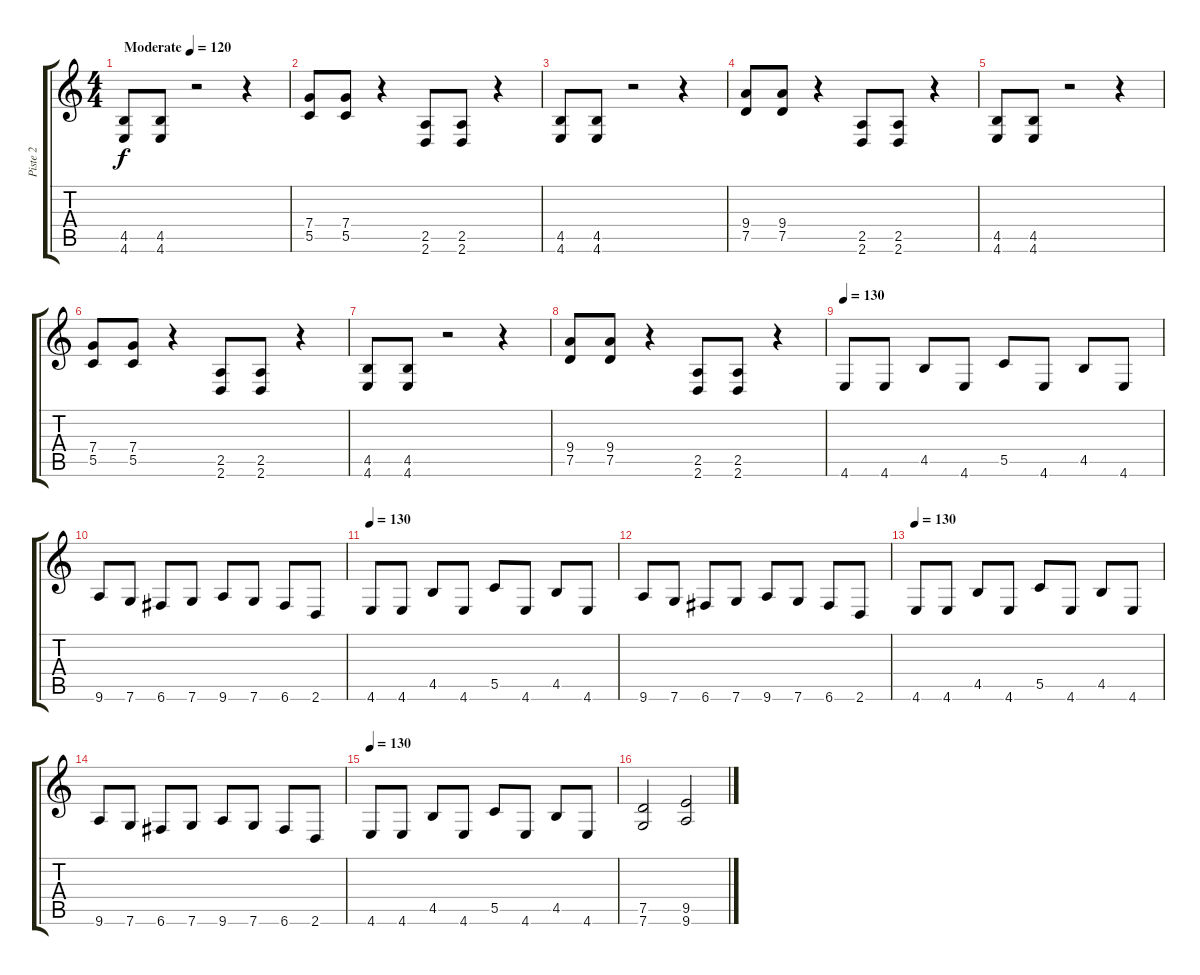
\track ("Piste 2" "Piste 2") {instrument distortionguitar}
\staff {score tabs}
\tuning (D4 A3 F3 C3 G2 C2) {hide}
\ts (4 4)
\tempo (120 "Moderate")
\clef g2
\ks c
(4.5 4.6).8{dy f instrument distortionguitar} (4.5 4.6).8 r.2 r.4 |
(7.4 5.5).8 (7.4 5.5).8 r.4 (2.5 2.6).8 (2.5 2.6).8 r.4 |
(4.5 4.6).8 (4.5 4.6).8 r.2 r.4 |
(9.4 7.5).8 (9.4 7.5).8 r.4 (2.5 2.6).8 (2.5 2.6).8 r.4 |
(4.5 4.6).8 (4.5 4.6).8 r.2 r.4 |
(7.4 5.5).8 (7.4 5.5).8 r.4 (2.5 2.6).8 (2.5 2.6).8 r.4 |
(4.5 4.6).8 (4.5 4.6).8 r.2 r.4 |
(9.4 7.5).8 (9.4 7.5).8 r.4 (2.5 2.6).8 (2.5 2.6).8 r.4 |
\tempo 130
4.6.8 4.6.8 4.5.8 4.6.8 5.5.8 4.6.8 4.5.8 4.6.8 |
9.6.8 7.6.8 6.6.8 7.6.8 9.6.8 7.6.8 6.6.8 2.6.8 |
\tempo 130
4.6.8 4.6.8 4.5.8 4.6.8 5.5.8 4.6.8 4.5.8 4.6.8 |
9.6.8 7.6.8 6.6.8 7.6.8 9.6.8 7.6.8 6.6.8 2.6.8 |
\tempo 130
4.6.8 4.6.8 4.5.8 4.6.8 5.5.8 4.6.8 4.5.8 4.6.8 |
9.6.8 7.6.8 6.6.8 7.6.8 9.6.8 7.6.8 6.6.8 2.6.8 |
\tempo 130
4.6.8 4.6.8 4.5.8 4.6.8 5.5.8 4.6.8 4.5.8 4.6.8 |
(7.5 7.6).2 (9.5 9.6).2
